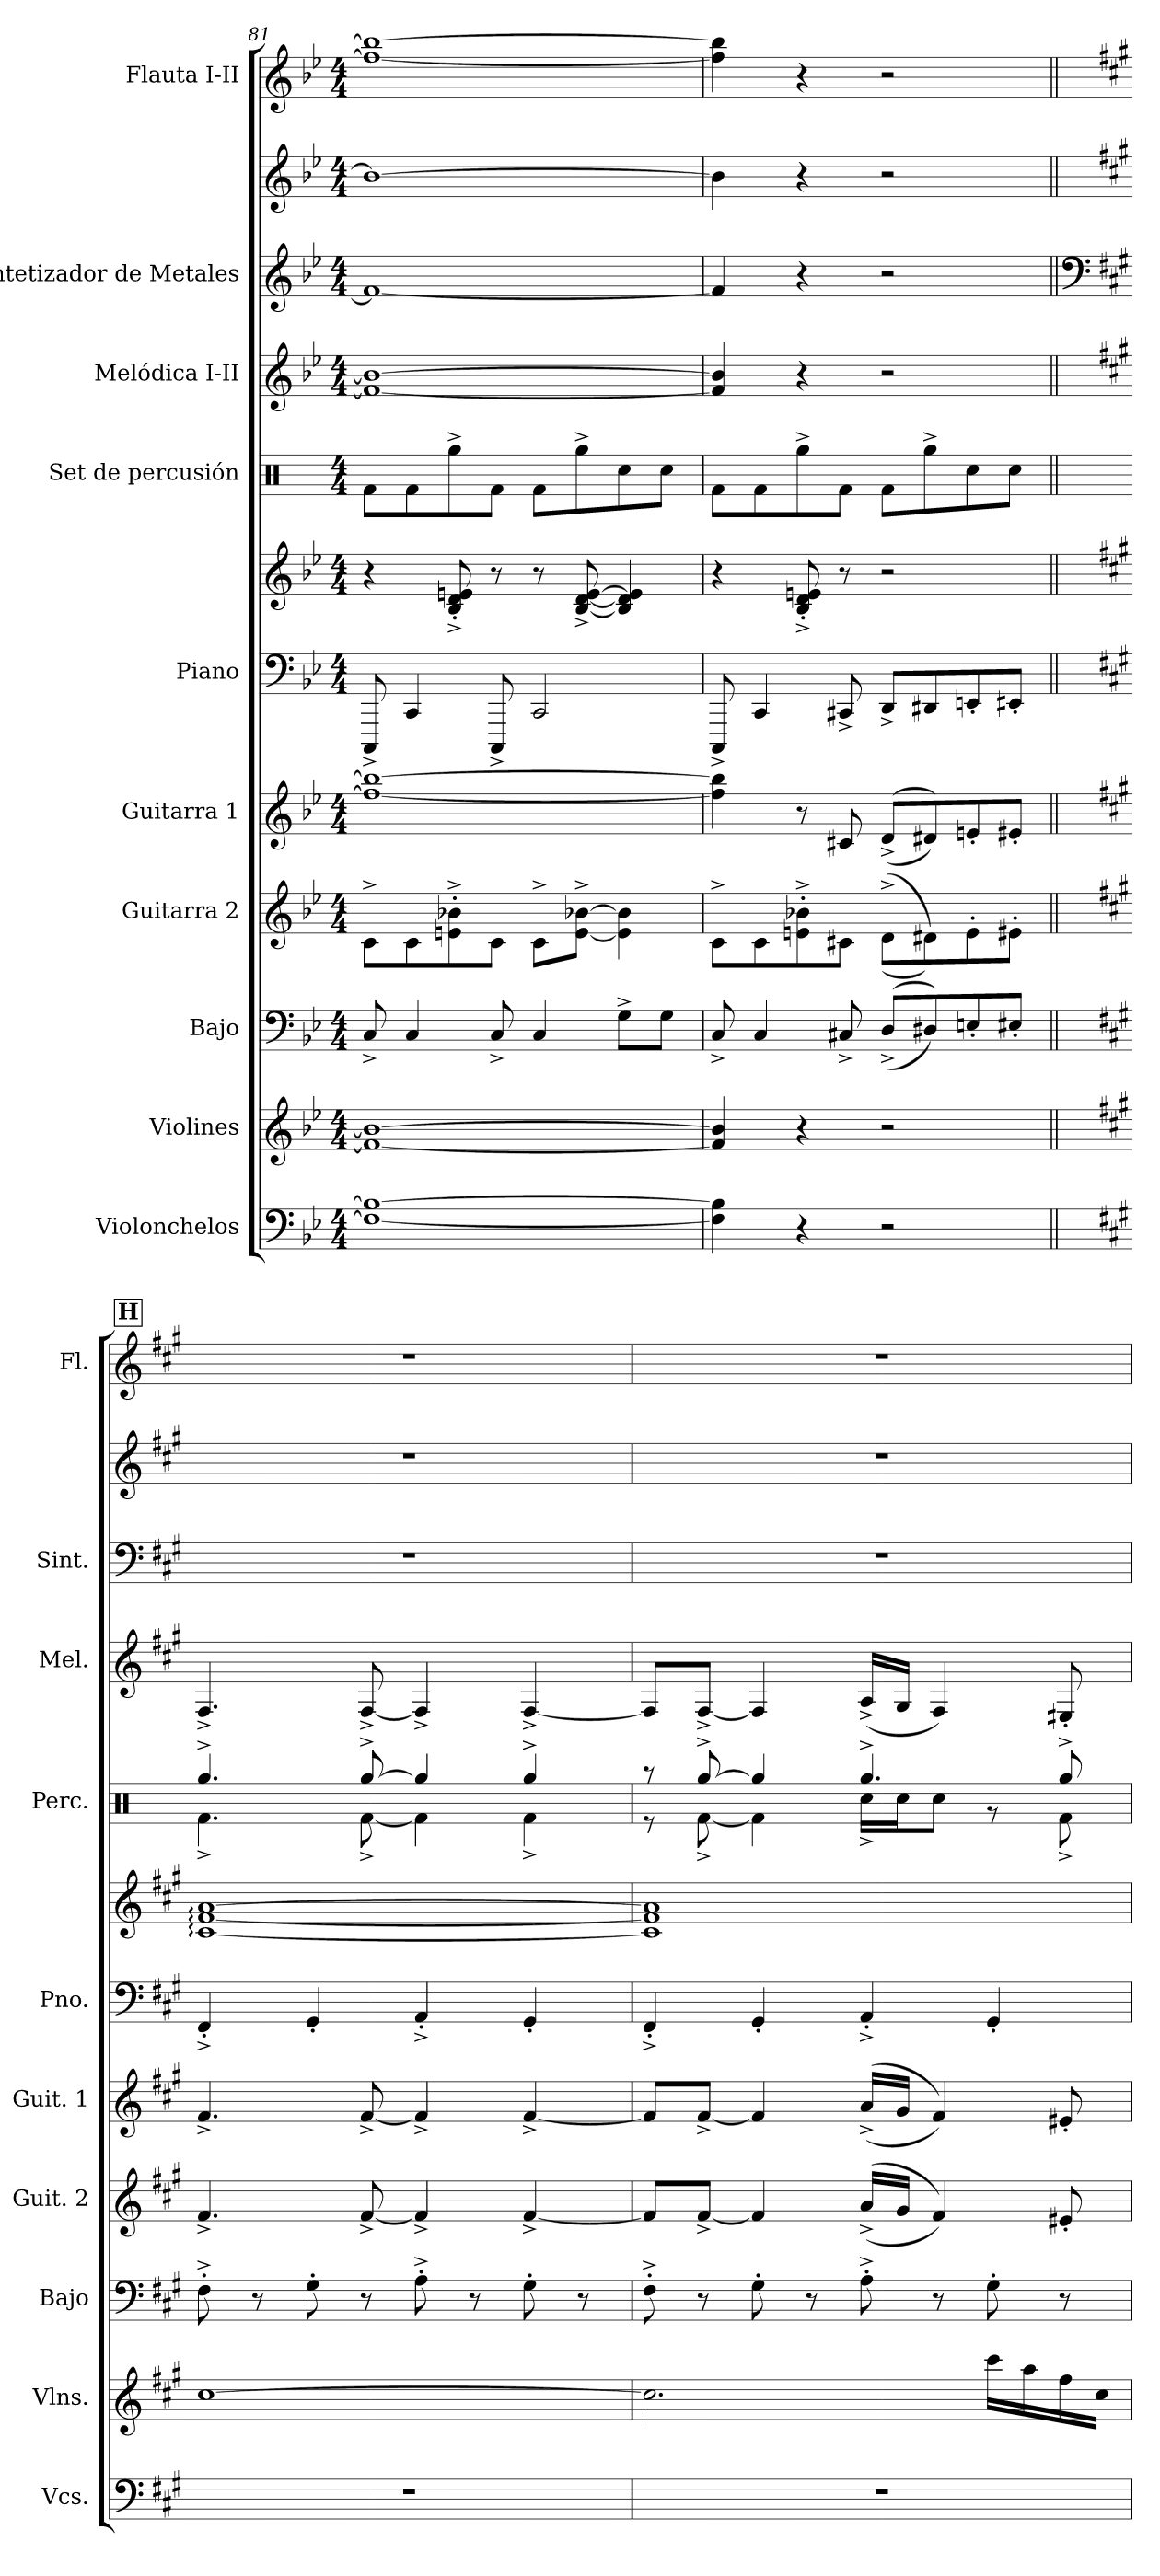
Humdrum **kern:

**kern	**kern	**kern	**kern	**kern	**kern	**kern	**kern	**kern	**kern	**kern	**kern
*part10	*part9	*part8	*part7	*part6	*part5	*part5	*part4	*part3	*part2	*part2	*part1
*staff12	*staff11	*staff10	*staff9	*staff8	*staff7	*staff6	*staff5	*staff4	*staff3	*staff2	*staff1
*I"Violonchelos	*I"Violines	*I"Bajo	*I"Guitarra 2	*I"Guitarra 1	*I"Piano	*	*I"Set de percusión	*I"Melódica I-II	*I"Sintetizador de Metales	*	*I"Flauta I-II
*I'Vcs.	*I'Vlns.	*I'Bajo	*I'Guit. 2	*I'Guit. 1	*I'Pno.	*	*I'Perc.	*I'Mel.	*I'Sint.	*	*I'Fl.
*clefF4	*clefG2	*clefF4	*clefG2	*clefG2	*clefF4	*clefG2	*clefX	*clefG2	*clefG2	*clefG2	*clefG2
*	*	*ITrd7c12	*ITrd7c12	*ITrd7c12	*	*	*	*	*	*	*
*k[b-e-]	*k[b-e-]	*k[b-e-]	*k[b-e-]	*k[b-e-]	*k[b-e-]	*k[b-e-]	*k[]	*k[b-e-]	*k[b-e-]	*k[b-e-]	*k[b-e-]
*B-:	*B-:	*	*	*	*B-:	*B-:	*	*B-:	*B-:	*B-:	*B-:
*M4/4	*M4/4	*M4/4	*M4/4	*M4/4	*M4/4	*M4/4	*M4/4	*M4/4	*M4/4	*M4/4	*M4/4
=81	=81	=81	=81	=81	=81	=81	=81	=81	=81	=81	=81
1F#_ 1B-_	1f#_ 1b-_	8CC^/	8C^\L	1f#_ 1b-_	8CCC^/	4r	8Rf\L	1f#_ 1b-_	1f#_	1b-_	1ff#_ 1bb-_
.	.	4CC/	8C\	.	4CC/	.	8Rf\	.	.	.	.
.	.	.	8En\'^ 8B-X\'^	.	.	8B-/'^ 8d/'^ 8en/'^	8Rgg^\	.	.	.	.
.	.	8CC^/	8C\J	.	8CCC^/	8r	8Rf\J	.	.	.	.
.	.	4CC/	8C^\L	.	2CC/	8r	8Rf\L	.	.	.	.
.	.	.	[8E\^ [8B-X\^J	.	.	[8B-/^ [8d/^ [8e/^	8Rgg^\	.	.	.	.
.	.	8GG^\L	4E\] 4B-\]	.	.	4B-/] 4d/] 4e/]	8Rcc\	.	.	.	.
.	.	8GG\J	.	.	.	.	8Rcc\J	.	.	.	.
!!LO:PB:g=z
=82	=82	=82	=82	=82	=82	=82	=82	=82	=82	=82	=82
4F#\] 4B-\]	4f#/] 4b-/]	8CC^/	8C^\L	4f#\] 4b-\]	8CCC^/	4r	8Rf\L	4f#/] 4b-/]	4f#/]	4b-\]	4ff#\] 4bb-\]
.	.	4CC/	8C\	.	4CC/	.	8Rf\	.	.	.	.
4r	4r	.	8En\'^ 8B-X\'^	8r	.	8B-/'^ 8d/'^ 8en/'^	8Rgg^\	4r	4r	4r	4r
.	.	8CC#X^/	8C#X\J	8C#X/	8CC#X^/	8r	8Rf\J	.	.	.	.
2r	2r	((8DD^/L	((8D^\L	((8D^/L	8DD^/L	2r	8Rf\L	2r	2r	2r	2r
.	.	8DD#X/))	8D#X\))	8D#X/))	8DD#X/	.	8Rgg^\	.	.	.	.
.	.	8EEn'/	8E'\	8En'/	8EEn'/	.	8Rcc\	.	.	.	.
.	.	8EE#X'/J	8E#X'\J	8E#X'/J	8EE#X'/J	.	8Rcc\J	.	.	.	.
!!LO:REH:place=s1:a:B:fs=21.4259:t=H
=83||	=83||	=83||	=83||	=83||	=83||	=83||	=83||	=83||	=83||	=83||	=83||
*	*	*	*	*	*	*	*	*	*clefF4	*	*
*k[f#c#g#]	*k[f#c#g#]	*k[f#c#g#]	*k[f#c#g#]	*k[f#c#g#]	*k[f#c#g#]	*k[f#c#g#]	*	*k[f#c#g#]	*k[f#c#g#]	*k[f#c#g#]	*k[f#c#g#]
*A:	*A:	*	*	*	*A:	*A:	*	*A:	*A:	*A:	*A:
*	*	*	*	*	*	*	*^	*	*	*	*
1r	[1cc#	8FF#'^\	4.F#^/	4.F#^/	4FF#'^/	[1c#: [1f#: [1a:	4.Rgg^/	4.Rf^\	4.F#^/	1r	1r	1r
.	.	8r	.	.	.	.	.	.	.	.	.	.
.	.	8GG#'\	.	.	4GG#'/	.	.	.	.	.	.	.
.	.	8r	[8F#^/	[8F#^/	.	.	[8Rgg^/	[8Rf^\	[8F#^/	.	.	.
.	.	8AA'^\	4F#^/]	4F#^/]	4AA'^/	.	4Rgg/]	4Rf\]	4F#^/]	.	.	.
.	.	8r	.	.	.	.	.	.	.	.	.	.
.	.	8GG#'\	[4F#^/	[4F#^/	4GG#'/	.	4Rgg^/	4Rf^\	[4F#^/	.	.	.
.	.	8r	.	.	.	.	.	.	.	.	.	.
=84	=84	=84	=84	=84	=84	=84	=84	=84	=84	=84	=84	=84
1r	2.cc#\]	8FF#'^\	8F#/L]	8F#/L]	4FF#'^/	1c#] 1f#] 1a]	8r	8r	8F#/L]	1r	1r	1r
.	.	8r	[8F#^/J	[8F#^/J	.	.	[8Rgg^/	[8Rf^\	[8F#^/J	.	.	.
.	.	8GG#'\	4F#/]	4F#/]	4GG#'/	.	4Rgg/]	4Rf\]	4F#/]	.	.	.
.	.	8r	.	.	.	.	.	.	.	.	.	.
.	.	8AA'^\	((16A^/LL	((16A^/LL	4AA'^/	.	4.Rgg^/	16Rcc^\LL	(16A^/LL	.	.	.
.	.	.	16G#/JJ	16G#/JJ	.	.	.	16Rcc\J	16G#/JJ	.	.	.
.	.	8r	4F#/))	4F#/))	.	.	.	8Rcc\J	4F#/)	.	.	.
.	16ccc#\LL	8GG#'\	.	.	4GG#'/	.	.	8r	.	.	.	.
.	16aa\	.	.	.	.	.	.	.	.	.	.	.
.	16ff#\	8r	8E#X'/	8E#X'/	.	.	8Rgg^/	8Rf^\	8E#X'/	.	.	.
.	16cc#\JJ	.	.	.	.	.	.	.	.	.	.	.
*	*	*	*	*	*	*	*v	*v	*	*	*	*
=	=	=	=	=	=	=	=	=	=	=	=
*-	*-	*-	*-	*-	*-	*-	*-	*-	*-	*-	*-
